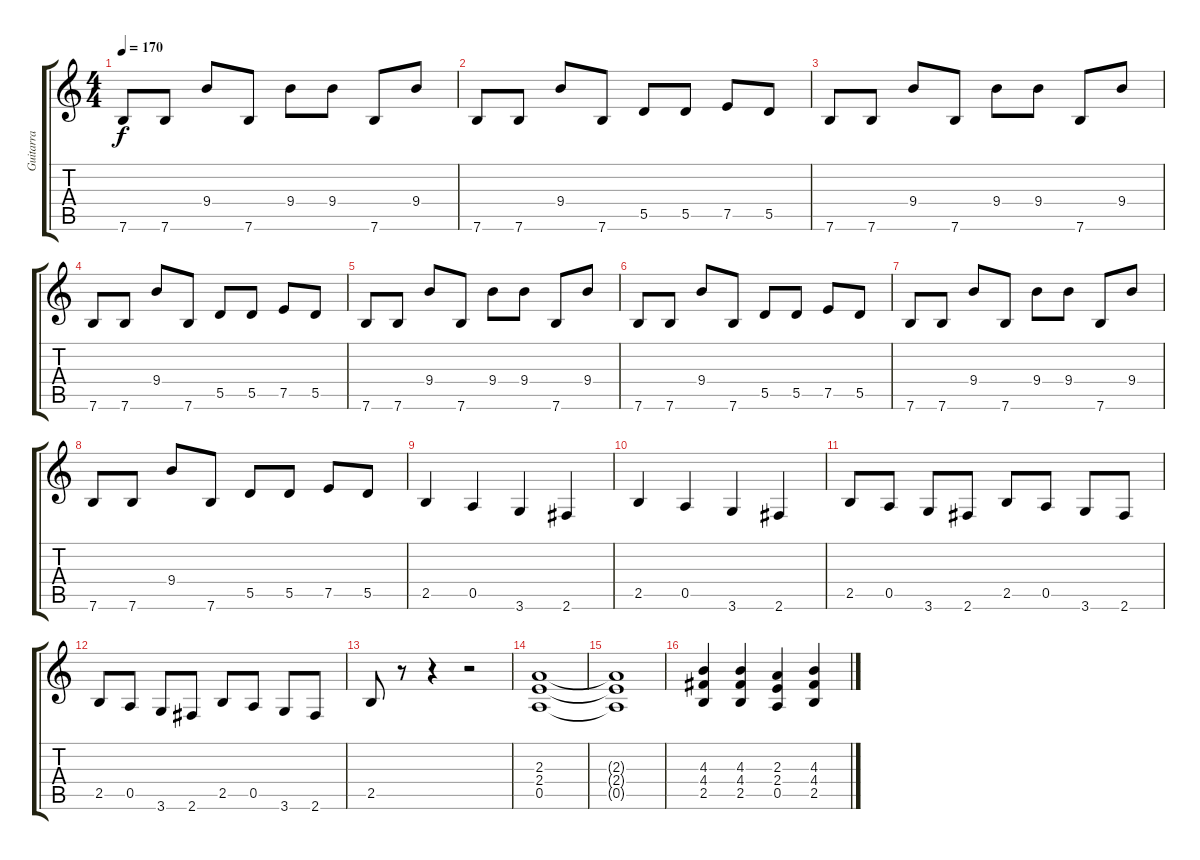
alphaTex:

\track ("Guitarra" "Guitarra") {instrument distortionguitar}
\staff {score tabs}
\tuning (E4 B3 G3 D3 A2 E2) {hide}
\ts (4 4)
\tempo 170
\clef g2
\ks c
7.6.8{dy f} 7.6.8 9.4.8 7.6.8 9.4.8 9.4.8 7.6.8 9.4.8 |
7.6.8 7.6.8 9.4.8 7.6.8 5.5.8 5.5.8 7.5.8 5.5.8 |
7.6.8 7.6.8 9.4.8 7.6.8 9.4.8 9.4.8 7.6.8 9.4.8 |
7.6.8 7.6.8 9.4.8 7.6.8 5.5.8 5.5.8 7.5.8 5.5.8 |
7.6.8 7.6.8 9.4.8 7.6.8 9.4.8 9.4.8 7.6.8 9.4.8 |
7.6.8 7.6.8 9.4.8 7.6.8 5.5.8 5.5.8 7.5.8 5.5.8 |
7.6.8 7.6.8 9.4.8 7.6.8 9.4.8 9.4.8 7.6.8 9.4.8 |
7.6.8 7.6.8 9.4.8 7.6.8 5.5.8 5.5.8 7.5.8 5.5.8 |
2.5.4 0.5.4 3.6.4 2.6.4 |
2.5.4 0.5.4 3.6.4 2.6.4 |
2.5.8 0.5.8 3.6.8 2.6.8 2.5.8 0.5.8 3.6.8 2.6.8 |
2.5.8 0.5.8 3.6.8 2.6.8 2.5.8 0.5.8 3.6.8 2.6.8 |
2.5.8 r.8 r.4 r.2 |
(2.3 2.4 0.5).1{volume 14} |
(2.3{t} 2.4{t} 0.5{t}).1 |
(4.3 4.4 2.5).4 (4.3 4.4 2.5).4 (2.3 2.4 0.5).4 (4.3 4.4 2.5).4
